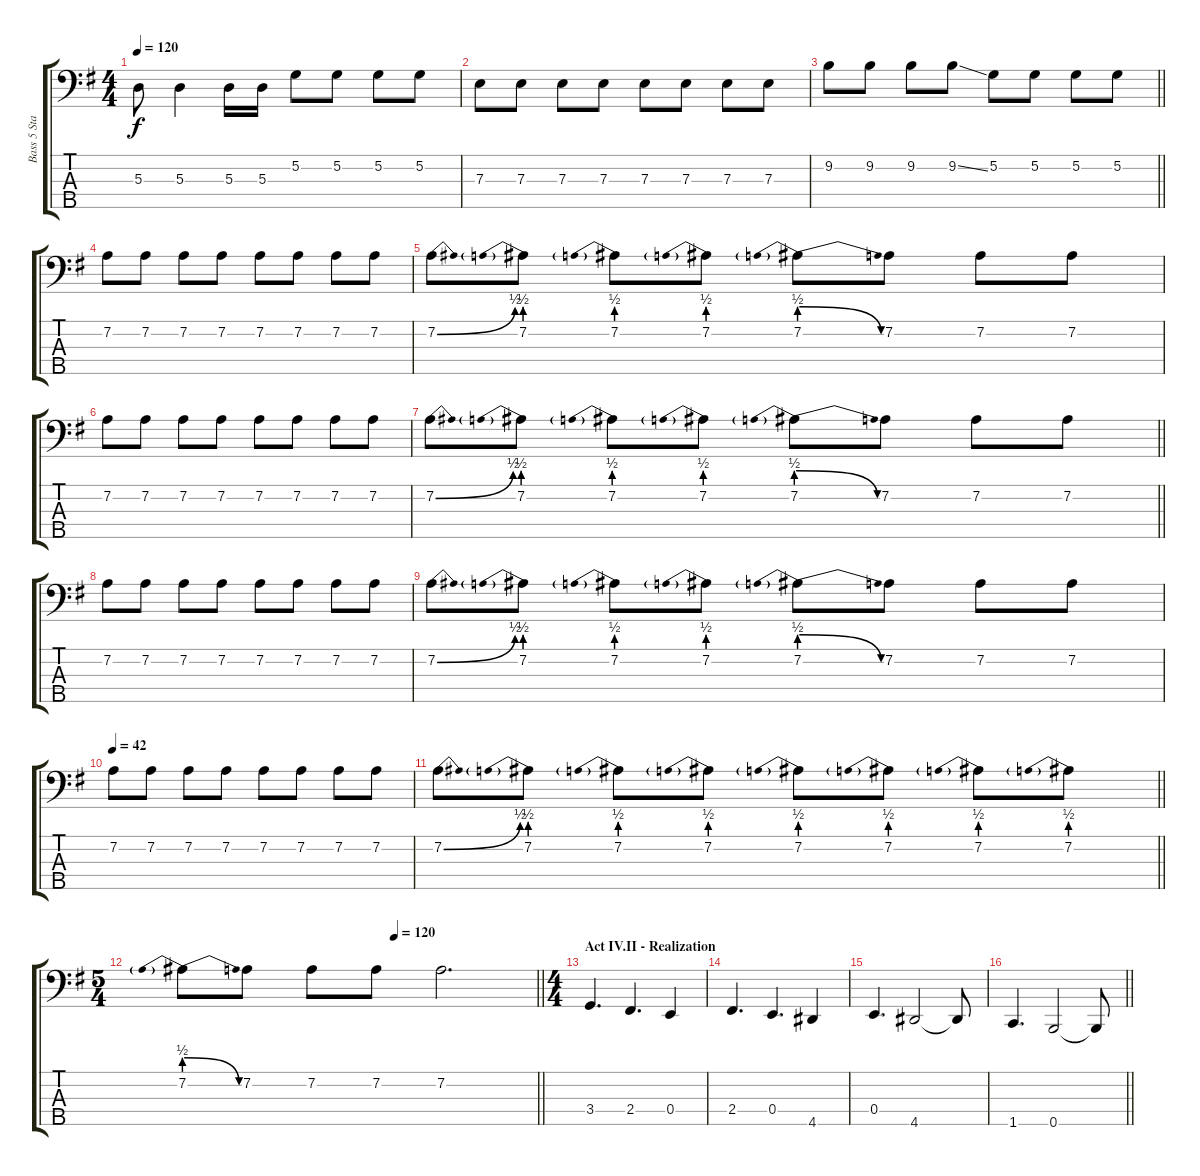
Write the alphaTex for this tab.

\track ("Bass 5 Standard" "Bass 5 Sta") {instrument electricbassfinger}
\staff {score tabs}
\tuning (G2 D2 A1 E1 B0) {hide}
\ts (4 4)
\tempo 120
\clef f4
\ks eminor
5.3.8{dy f} 5.3.4 5.3.16 5.3.16 5.2.8 5.2.8 5.2.8 5.2.8 |
7.3.8 7.3.8 7.3.8 7.3.8 7.3.8 7.3.8 7.3.8 7.3.8 |
\barLineRight lightlight
9.2.8 9.2.8 9.2.8 9.2{ss}.8 5.2.8 5.2.8 5.2.8 5.2.8 |
\section ("" "")
7.2.8 7.2.8 7.2.8 7.2.8 7.2.8 7.2.8 7.2.8 7.2.8 |
7.2{be (bend 0 0 60 2)}.8 7.2{be (prebend 0 2 60 2)}.8 7.2{be (prebend 0 2 60 2)}.8 7.2{be (prebend 0 2 60 2)}.8 7.2{be (prebendrelease 0 2 60 0)}.8 7.2.8 7.2.8 7.2.8 |
7.2.8 7.2.8 7.2.8 7.2.8 7.2.8 7.2.8 7.2.8 7.2.8 |
\barLineRight lightlight
7.2{be (bend 0 0 60 2)}.8 7.2{be (prebend 0 2 60 2)}.8 7.2{be (prebend 0 2 60 2)}.8 7.2{be (prebend 0 2 60 2)}.8 7.2{be (prebendrelease 0 2 60 0)}.8 7.2.8 7.2.8 7.2.8 |
7.2.8 7.2.8 7.2.8 7.2.8 7.2.8 7.2.8 7.2.8 7.2.8 |
7.2{be (bend 0 0 60 2)}.8 7.2{be (prebend 0 2 60 2)}.8 7.2{be (prebend 0 2 60 2)}.8 7.2{be (prebend 0 2 60 2)}.8 7.2{be (prebendrelease 0 2 60 0)}.8 7.2.8 7.2.8 7.2.8 |
\tempo 42
7.2.8 7.2.8 7.2.8 7.2.8 7.2.8 7.2.8 7.2.8 7.2.8 |
\barLineRight lightlight
7.2{be (bend 0 0 60 2)}.8 7.2{be (prebend 0 2 60 2)}.8 7.2{be (prebend 0 2 60 2)}.8 7.2{be (prebend 0 2 60 2)}.8 7.2{be (prebend 0 2 60 2)}.8 7.2{be (prebend 0 2 60 2)}.8 7.2{be (prebend 0 2 60 2)}.8 7.2{be (prebend 0 2 60 2)}.8 |
\ts (5 4)
\tempo (120 0.6)
\barLineRight lightlight
7.2{be (prebendrelease 0 2 60 0)}.8 7.2.8 7.2.8 7.2.8 7.2.2{d} |
\ts (4 4)
\section ("" "Act IV.II - Realization")
3.4.4{d} 2.4.4{d} 0.4.4 |
2.4.4{d} 0.4.4{d} 4.5.4 |
0.4.4{d} 4.5.2 4.5{t}.8 |
\barLineRight lightlight
1.5.4{d} 0.5.2 0.5{t}.8
